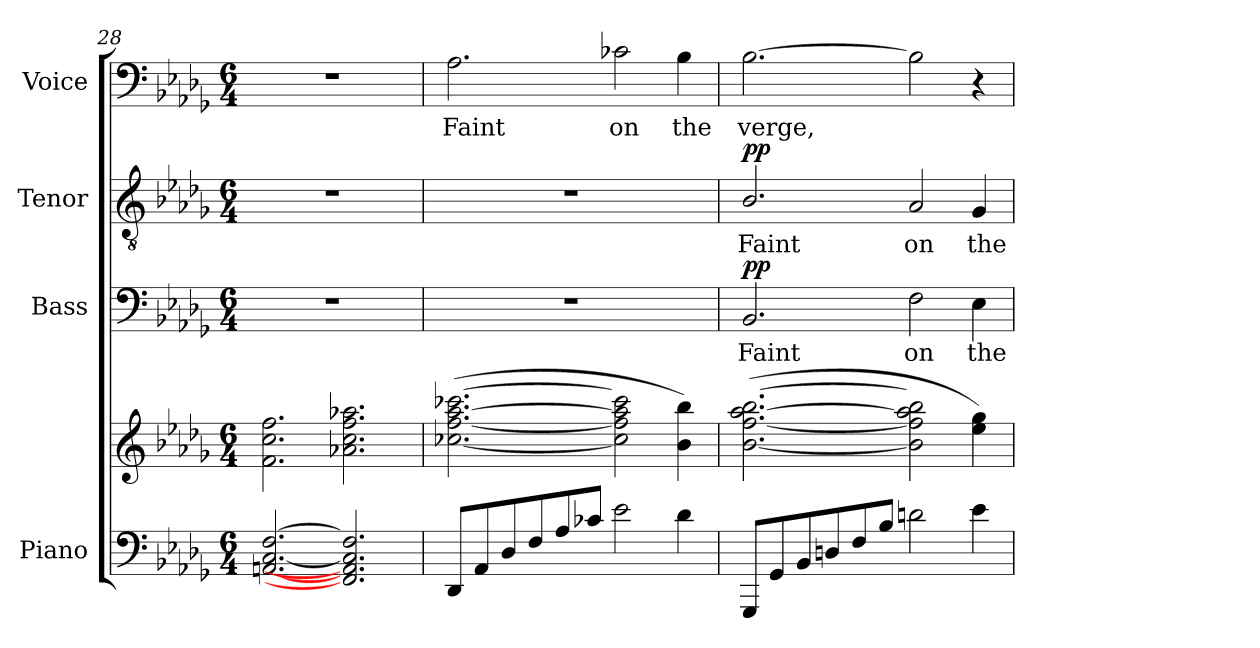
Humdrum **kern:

**kern	**kern	**kern	**text	**dynam	**kern	**text	**dynam	**kern	**text
*part4	*part4	*part3	*part3	*part3	*part2	*part2	*part2	*part1	*part1
*staff5	*staff4	*staff3	*staff3	*staff3	*staff2	*staff2	*staff2	*staff1	*staff1
*I"Piano	*	*I"Bass	*	*	*I"Tenor	*	*	*I"Voice	*
*	*	*I'B	*	*	*I'T	*	*	*	*
*clefF4	*clefG2	*clefF4	*	*	*clefGv2	*	*	*clefF4	*
*k[b-e-a-d-g-]	*k[b-e-a-d-g-]	*k[b-e-a-d-g-]	*	*	*k[b-e-a-d-g-]	*	*	*k[b-e-a-d-g-]	*
*D-:	*D-:	*D-:	*	*	*D-:	*	*	*D-:	*
*M6/4	*M6/4	*M6/4	*	*	*M6/4	*	*	*M6/4	*
=28	=28	=28	=28	=28	=28	=28	=28	=28	=28
!	!	!LO:N:vis=1	!	!	!LO:N:vis=1	!	!	!LO:N:vis=1	!
[2.AAn [2.C [2.F	2.f 2.cc 2.ff	1.r	.	.	1.r	.	.	1.r	.
2.FF] 2.AA-] 2.C] 2.F]	2.a-X 2.cc 2.ff 2.aa-X	.	.	.	.	.	.	.	.
=29	=29	=29	=29	=29	=29	=29	=29	=29	=29
!	!	!LO:N:vis=1	!	!	!LO:N:vis=1	!	!	!	!LO:LY:b
8DD-L	(>[2.cc-X [2.ff [2.aa- [2.ccc-X	1.r	.	.	1.r	.	.	2.A-	Faint
8AA-	.	.	.	.	.	.	.	.	.
8D-	.	.	.	.	.	.	.	.	.
8F	.	.	.	.	.	.	.	.	.
8A-	.	.	.	.	.	.	.	.	.
8c-XJ	.	.	.	.	.	.	.	.	.
!	!	!	!	!	!	!	!	!	!LO:LY:b
2e-	2cc-] 2ff] 2aa-] 2ccc-]	.	.	.	.	.	.	2c-X	on
!	!	!	!	!	!	!	!	!	!LO:LY:b
4d-	4b- 4bb-)	.	.	.	.	.	.	4B-\	the
=30	=30	=30	=30	=30	=30	=30	=30	=30	=30
!	!	!	!LO:LY:b	!LO:DY:b	!	!LO:LY:b	!LO:DY:b	!	!LO:LY:b
8GGG-L	(>[2.b- [2.ff [2.aa- [2.bb-	2.BB-	Faint	pp	2.B-/	Faint	pp	[2.B-\	verge,
8GG-	.	.	.	.	.	.	.	.	.
8BB-	.	.	.	.	.	.	.	.	.
8Dn	.	.	.	.	.	.	.	.	.
8F	.	.	.	.	.	.	.	.	.
8B-J	.	.	.	.	.	.	.	.	.
!	!	!	!LO:LY:b	!	!	!LO:LY:b	!	!	!
2dn	2b-] 2ff] 2aa-] 2bb-]	2F	on	.	2A-	on	.	2B-\]	.
!	!	!	!LO:LY:b	!	!	!LO:LY:b	!	!	!
4e-	4ee- 4gg-)	4E-	the	.	4G-	the	.	4r	.
=	=	=	=	=	=	=	=	=	=
*-	*-	*-	*-	*-	*-	*-	*-	*-	*-
